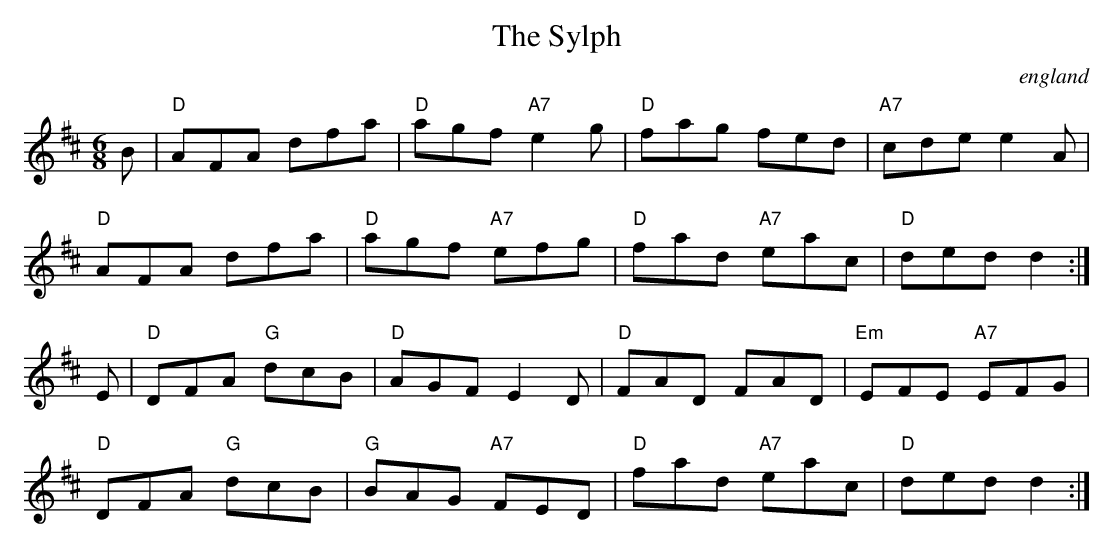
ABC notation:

X:1
T:The Sylph
O:england
M:6/8
K:D
B|"D"AFA dfa|"D"agf "A7"e2g|"D"fag fed|"A7"cde e2A|
"D"AFA dfa|"D"agf "A7"efg|"D"fad "A7"eac|"D"ded d2:|
E|"D"DFA "G"dcB|"D"AGF E2D|"D"FAD FAD|"Em"EFE "A7"EFG|
"D"DFA "G"dcB|"G"BAG "A7"FED|"D"fad "A7"eac|"D"ded d2:|
